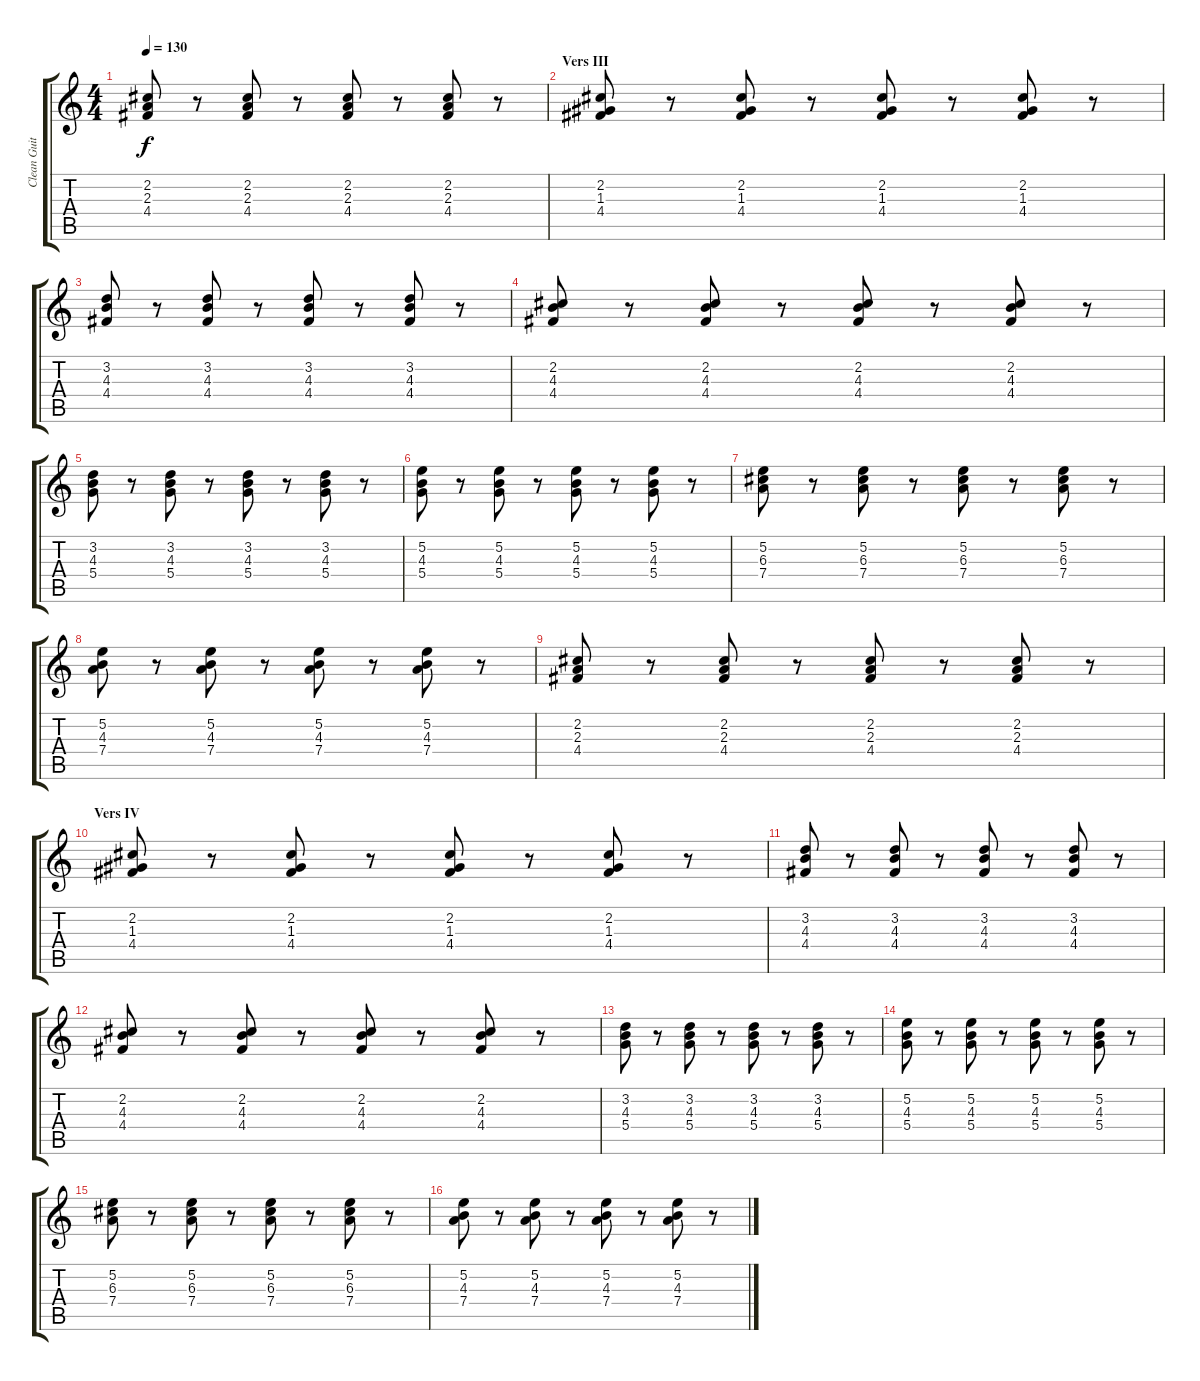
\track ("Clean Guitar" "Clean Guit") {instrument electricguitarclean}
\staff {score tabs}
\tuning (E4 B3 G3 D3 A2 E2) {hide}
\ts (4 4)
\tempo 130
\clef g2
\ks c
(2.2 2.3 4.4).8{dy f} r.8 (2.2 2.3 4.4).8 r.8 (2.2 2.3 4.4).8 r.8 (2.2 2.3 4.4).8 r.8 |
\section ("" "Vers III")
(2.2 1.3 4.4).8 r.8 (2.2 1.3 4.4).8 r.8 (2.2 1.3 4.4).8 r.8 (2.2 1.3 4.4).8 r.8 |
(3.2 4.3 4.4).8 r.8 (3.2 4.3 4.4).8 r.8 (3.2 4.3 4.4).8 r.8 (3.2 4.3 4.4).8 r.8 |
(2.2 4.3 4.4).8 r.8 (2.2 4.3 4.4).8 r.8 (2.2 4.3 4.4).8 r.8 (2.2 4.3 4.4).8 r.8 |
(3.2 4.3 5.4).8 r.8 (3.2 4.3 5.4).8 r.8 (3.2 4.3 5.4).8 r.8 (3.2 4.3 5.4).8 r.8 |
(5.2 4.3 5.4).8 r.8 (5.2 4.3 5.4).8 r.8 (5.2 4.3 5.4).8 r.8 (5.2 4.3 5.4).8 r.8 |
(5.2 6.3 7.4).8 r.8 (5.2 6.3 7.4).8 r.8 (5.2 6.3 7.4).8 r.8 (5.2 6.3 7.4).8 r.8 |
(5.2 4.3 7.4).8 r.8 (5.2 4.3 7.4).8 r.8 (5.2 4.3 7.4).8 r.8 (5.2 4.3 7.4).8 r.8 |
(2.2 2.3 4.4).8 r.8 (2.2 2.3 4.4).8 r.8 (2.2 2.3 4.4).8 r.8 (2.2 2.3 4.4).8 r.8 |
\section ("" "Vers IV")
(2.2 1.3 4.4).8 r.8 (2.2 1.3 4.4).8 r.8 (2.2 1.3 4.4).8 r.8 (2.2 1.3 4.4).8 r.8 |
(3.2 4.3 4.4).8 r.8 (3.2 4.3 4.4).8 r.8 (3.2 4.3 4.4).8 r.8 (3.2 4.3 4.4).8 r.8 |
(2.2 4.3 4.4).8 r.8 (2.2 4.3 4.4).8 r.8 (2.2 4.3 4.4).8 r.8 (2.2 4.3 4.4).8 r.8 |
(3.2 4.3 5.4).8 r.8 (3.2 4.3 5.4).8 r.8 (3.2 4.3 5.4).8 r.8 (3.2 4.3 5.4).8 r.8 |
(5.2 4.3 5.4).8 r.8 (5.2 4.3 5.4).8 r.8 (5.2 4.3 5.4).8 r.8 (5.2 4.3 5.4).8 r.8 |
(5.2 6.3 7.4).8 r.8 (5.2 6.3 7.4).8 r.8 (5.2 6.3 7.4).8 r.8 (5.2 6.3 7.4).8 r.8 |
(5.2 4.3 7.4).8 r.8 (5.2 4.3 7.4).8 r.8 (5.2 4.3 7.4).8 r.8 (5.2 4.3 7.4).8 r.8
